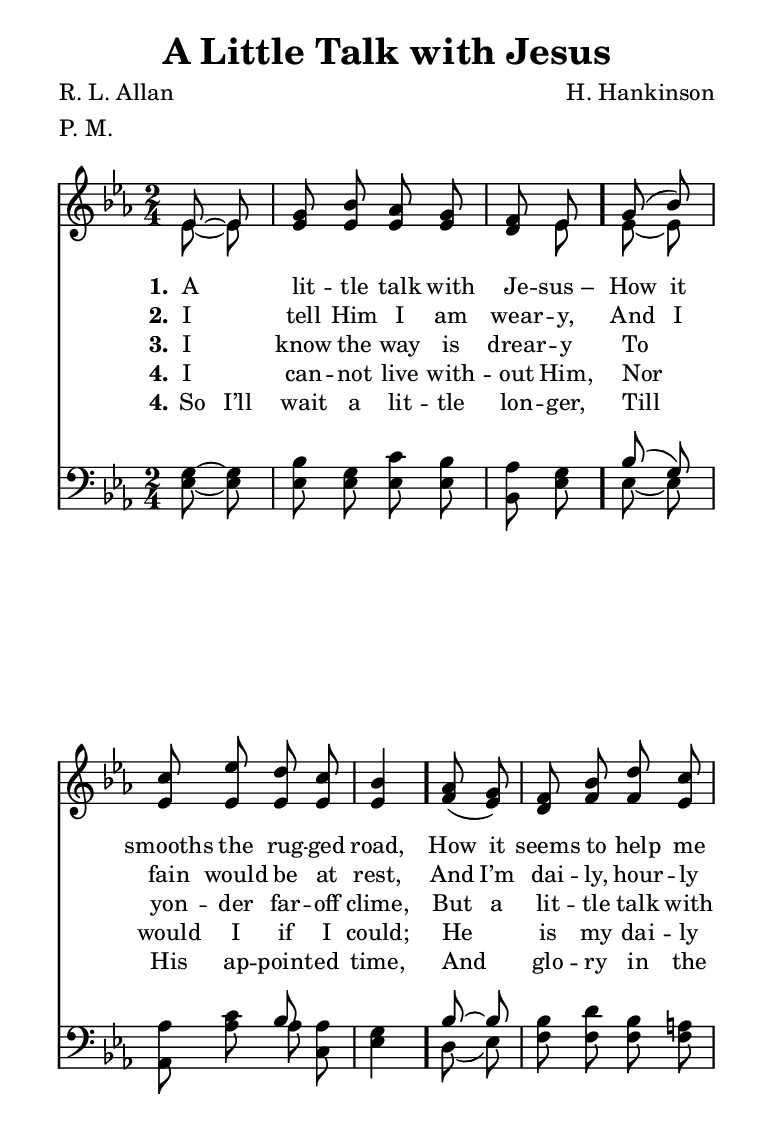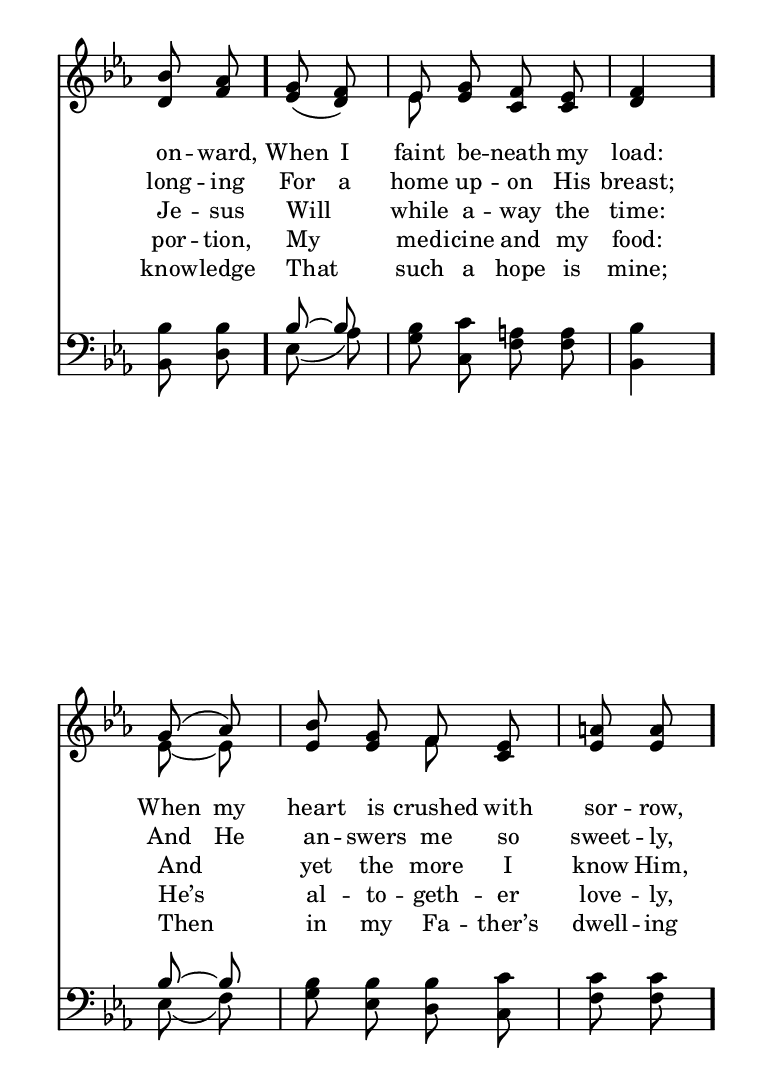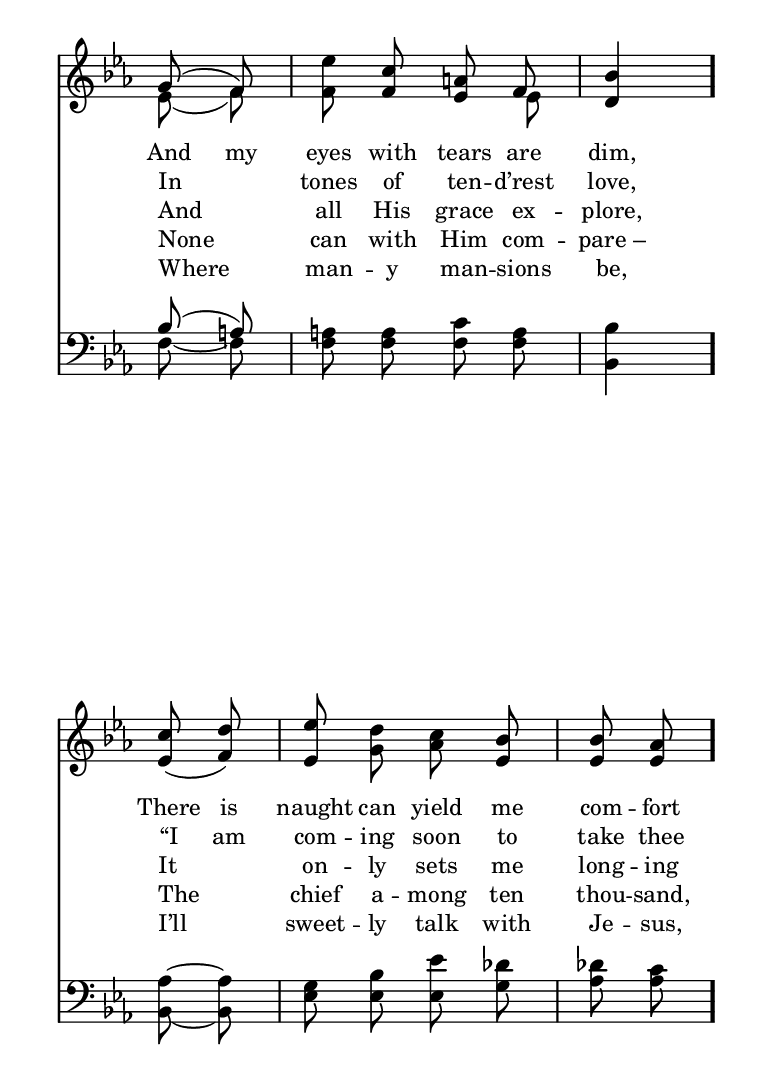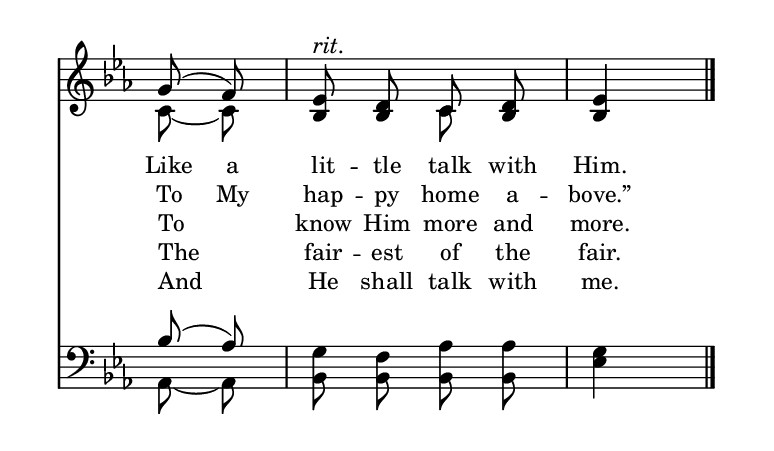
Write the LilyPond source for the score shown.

\include "common/global.ily"
\paper {
  \include "common/paper.ily"
}

\header{
  hymnnumber = "204"
  title = "A Little Talk with Jesus"
  tunename = ""
  meter = "P. M."
  poet = "R. L. Allan"
  composer = "H. Hankinson"
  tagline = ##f
}

global = {
  \include "common/overrides.ily"
  \override Staff.TimeSignature.style = #'numbered
  \time 2/4
  \override Score.MetronomeMark.transparent = ##t % hide all fermata changes too
  \tempo 4=70
  \key ees \major
  \partial 4
  \autoBeamOff
}

notesSoprano = {
\global
\relative c' {

  ees8 ~ ees | g bes aes g | f ees
  g8( bes) c ees d c | bes4
  aes8( g) | f bes d c | bes aes
  g8( f) ees g f ees | f4
  g8( aes) bes8 g f ees | a a
  g8( f) | ees' c a f | bes4
  c8( d) | ees d c bes | bes aes
  g8( f) | ees^\markup{ \italic rit. } d c d | ees4

  \bar "|."

}
}

notesAlto = {
\global
\relative e' {

  ees8 ~ ees | ees ees ees ees | d ees
  ees8 ~ ees | ees ees ees ees | ees4
  f8( ees) | d f f ees | d f
  ees8( d) | ees ees c c | d4
  ees8 ~ ees | ees ees f c | ees ees
  ees8( f) | f f ees ees | d4
  ees8( f) | ees g aes ees | ees ees
  c8 ~ c | bes bes c bes | bes4

}
}

notesTenor = {
\global
\relative a {

  g8 ~ g | bes g c bes | aes g
  bes8( g) | aes c bes aes | g4
  bes8 ~ bes | bes d bes a | bes bes
  bes8 ~ bes | bes c a a | bes4
  bes8 ~ bes | bes bes bes c | c c
  bes8( a) | a a c a | bes4
  aes8 ~ aes | g bes ees des | des c
  bes8( aes) | g f aes aes | g4

}
}

notesBass = {
\global
\relative f {

  ees8 ~ ees | ees ees ees ees | bes ees
  ees8 ~ ees | aes, aes' aes c, | ees4
  d8( ees) | f f f f | bes, d
  ees8( aes) | g c, f f | bes,4
  ees8( f) | g ees d c | f f
  f8 ~ f | f f f f | bes,4
  bes8 ~ bes | ees ees ees g | aes aes
  aes,8 ~ aes | bes bes bes bes | ees4

}
}

wordsA = \lyricmode {
\set stanza = "1."

A lit -- tle talk with Je -- sus_– \bar "."
{ \mon } How it { \moff } smooths the rug -- ged road, \bar "."
{ \mon } How it { \moff } seems to help me on -- ward, \bar "."
{ \mon } When I { \moff } faint be -- neath my load: \bar "."
{ \mon } When my { \moff } heart is crushed with sor -- row, \bar "."
{ \mon } And my { \moff } eyes with tears are dim, \bar "."
{ \mon } There is { \moff } naught can yield me com -- fort \bar "."
{ \mon } Like a { \moff } lit -- tle talk with Him. \bar "."

}

wordsB = \lyricmode {
\set stanza = "2."

I tell Him I am wear -- y,
{ \mon } And I { \moff } fain would be at rest,
{ \mon } And I’m { \moff } dai -- ly, hour -- ly long -- ing
{ \mon } For a { \moff } home up -- on His breast;
{ \mon } And He { \moff } an -- swers me so sweet -- ly,
In tones of ten -- d’rest love,
{ \mon } “I am { \moff } com -- ing soon to take thee
{ \mon } To My { \moff } hap -- py home a -- bove.”

}

wordsC = \lyricmode {
\set stanza = "3."

I know the way is drear -- y
To yon -- der far -- off clime, % blue book has "far off" for "far-off"
{ \mon } But a { \moff } lit -- tle talk with Je -- sus
Will while a -- way the time:
And yet the more I know Him,
And all His grace ex -- plore,
It on -- ly sets me long -- ing
To know Him more and more.

}

wordsD = \lyricmode {
\set stanza = "4."

I can -- not live with -- out Him,
Nor would I if I could;
He is my dai -- ly por -- tion,
My med -- icine and my food:
He’s al -- to -- geth -- er love -- ly,
None can with Him com -- pare_–
The chief a -- mong ten thou -- sand,
The fair -- est of the fair.

}

wordsE = \lyricmode {
\set stanza = "4."

{ \mon } So I’ll { \moff } wait a lit -- tle lon -- ger,
Till His ap -- point -- ed time,
And glo -- ry in the know -- ledge
That such a hope is mine;
Then in my Fa -- ther’s dwell -- ing
Where man -- y man -- sions be,
I’ll sweet -- ly talk with Je -- sus,
And He shall talk with me.

}

\score {
  \context ChoirStaff <<
    \context Staff = upper <<
      \set Staff.autoBeaming = ##f
      \set ChoirStaff.systemStartDelimiter = #'SystemStartBar
      \set ChoirStaff.printPartCombineTexts = ##f
      \partcombine #'(2 . 11) \notesSoprano \notesAlto
      \context NullVoice = sopranos { \voiceOne << \notesSoprano >> }
      \context Lyrics = one   \lyricsto sopranos \wordsA
      \context Lyrics = two   \lyricsto sopranos \wordsB
      \context Lyrics = three \lyricsto sopranos \wordsC
      \context Lyrics = four  \lyricsto sopranos \wordsD
      \context Lyrics = five  \lyricsto sopranos \wordsE
    >>
    \context Staff = men <<
      \set Staff.autoBeaming = ##f
      \clef bass
      \set ChoirStaff.printPartCombineTexts = ##f
      \partcombine #'(2 . 11) \notesTenor \notesBass
    >>
  >>
  \layout {
    \include "common/layout.ily"
  }
  \midi{
    \include "common/midi.ily"
  }
}

\version "2.19.49"  % necessary for upgrading to future LilyPond versions.

% vi:set et ts=2 sw=2 ai nocindent syntax=lilypond:
